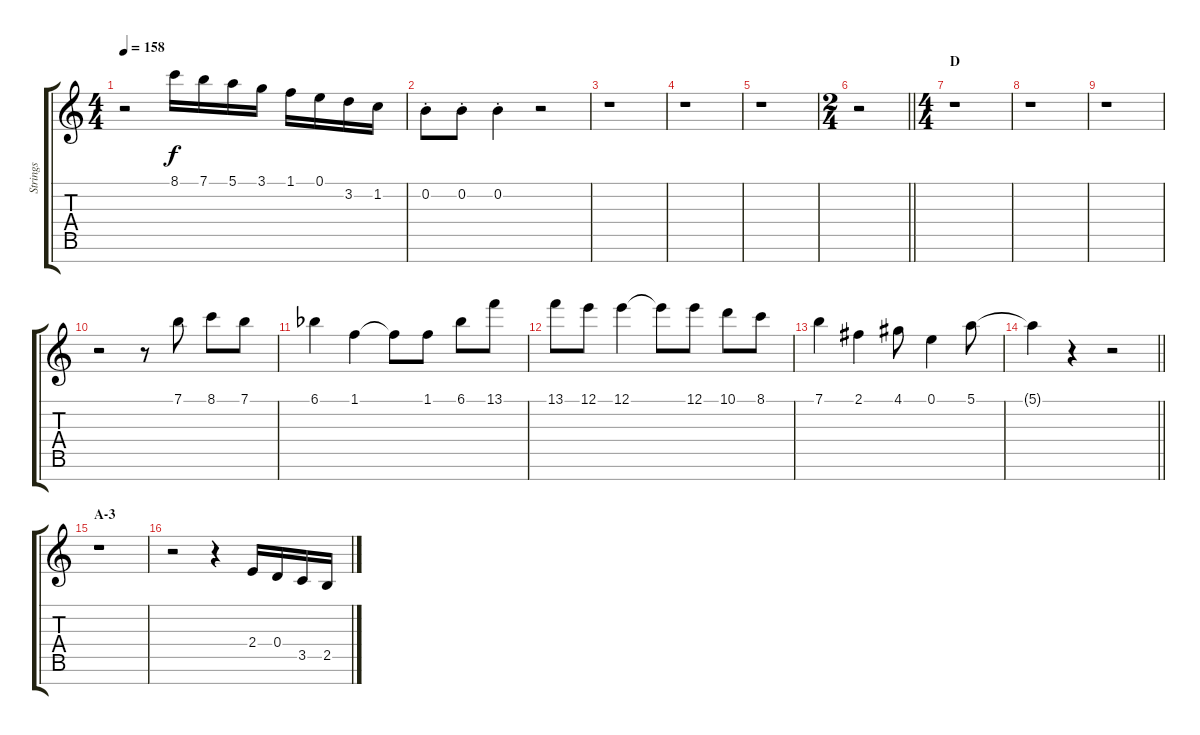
\track ("Strings" "Strings") {instrument stringensemble1}
\staff {score tabs}
\tuning (E5 B4 G4 D4 A3 E3 B2) {hide}
\ts (4 4)
\tempo 158
\clef g2
\ks c
r.2{dy f} 8.1.16 7.1.16 5.1.16 3.1.16 1.1.16 0.1.16 3.2.16 1.2.16 |
0.2{st}.8 0.2{st}.8 0.2{st}.4 r.2 |
r.1 |
r.1 |
r.1 |
\ts (2 4)
\barLineRight lightlight
r.2 |
\ts (4 4)
\section ("" "D")
r.1 |
r.1 |
r.1 |
r.2 r.8 7.1.8 8.1.8 7.1.8 |
6.1{acc b}.4 1.1.4 1.1{t}.8 1.1.8 6.1{acc b}.8 13.1.8 |
13.1.8 12.1.8 12.1.4 12.1{t}.8 12.1.8 10.1.8 8.1.8 |
7.1.4 2.1.4 4.1.8 0.1.4 5.1.8 |
\barLineRight lightlight
5.1{t}.4 r.4 r.2 |
\section ("" "A-3")
r.1 |
r.2 r.4 2.4.16 0.4.16 3.5.16 2.5.16
